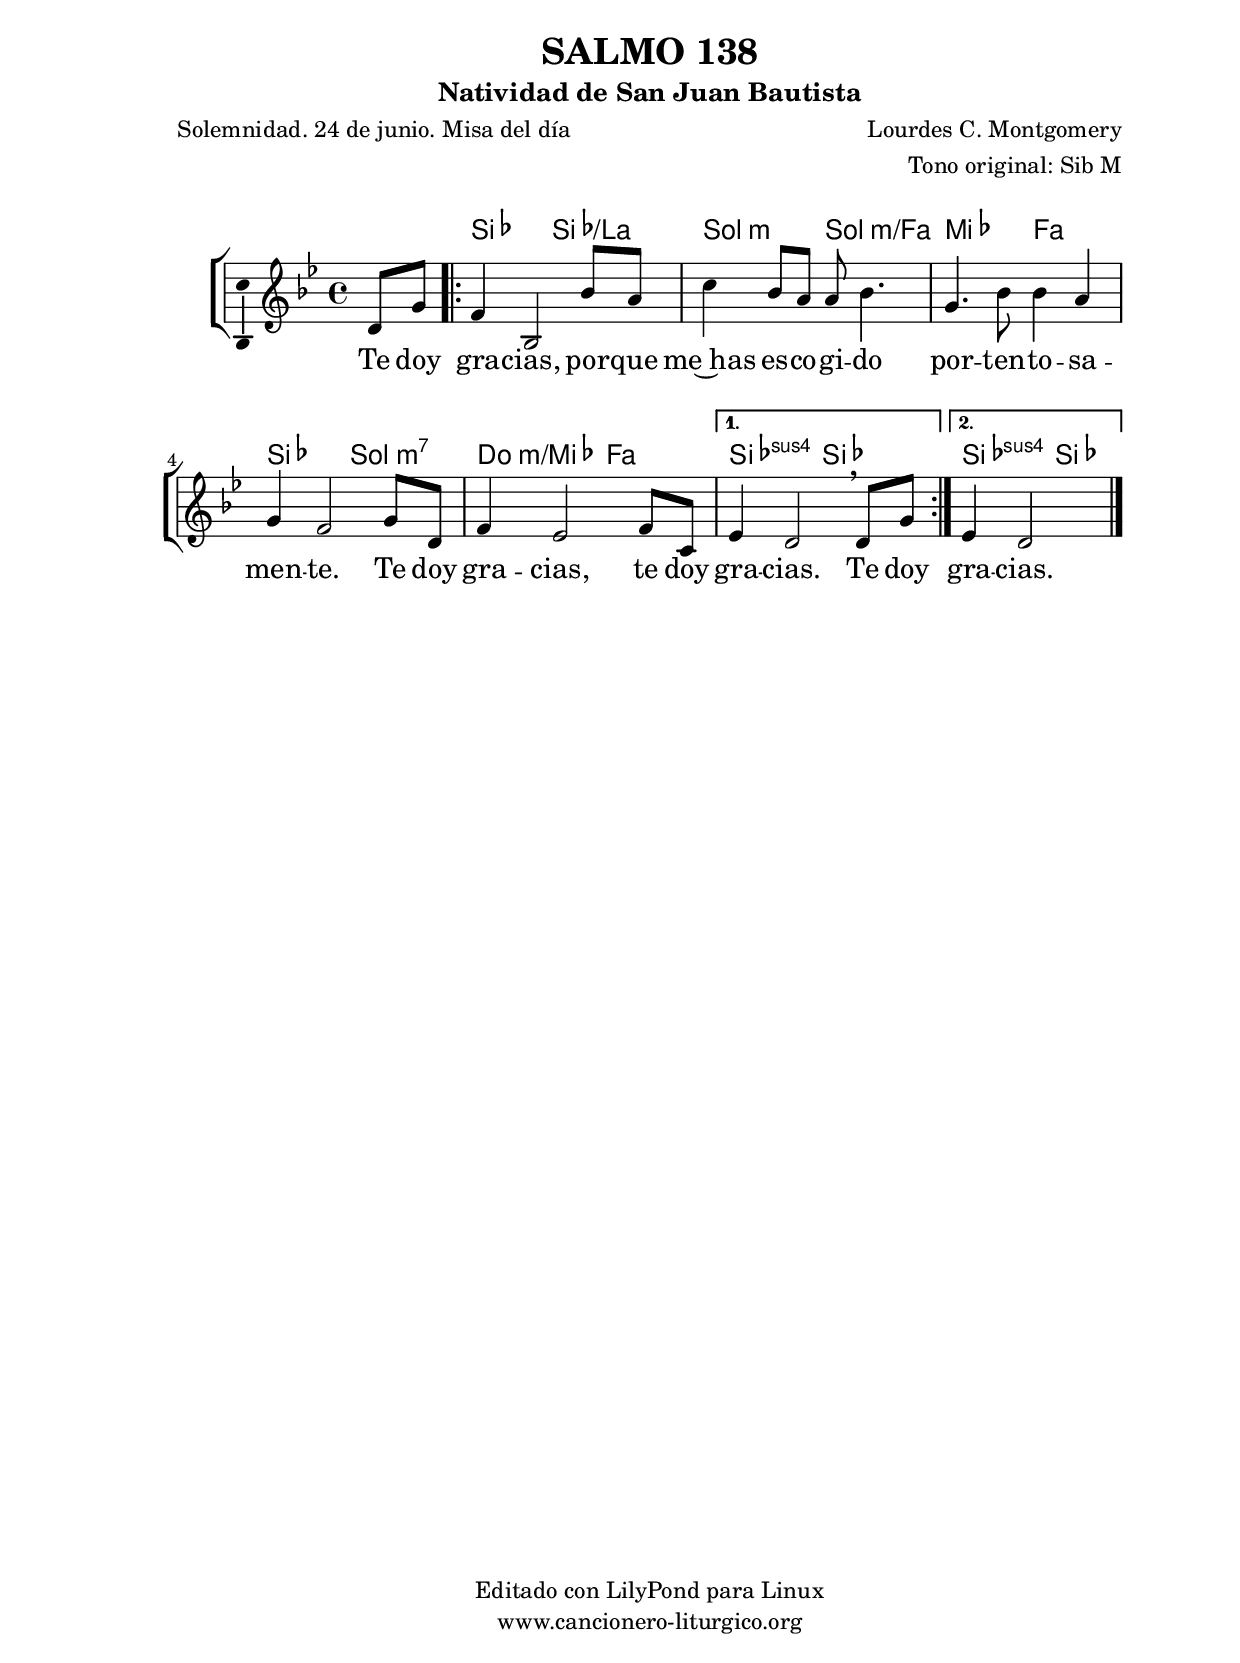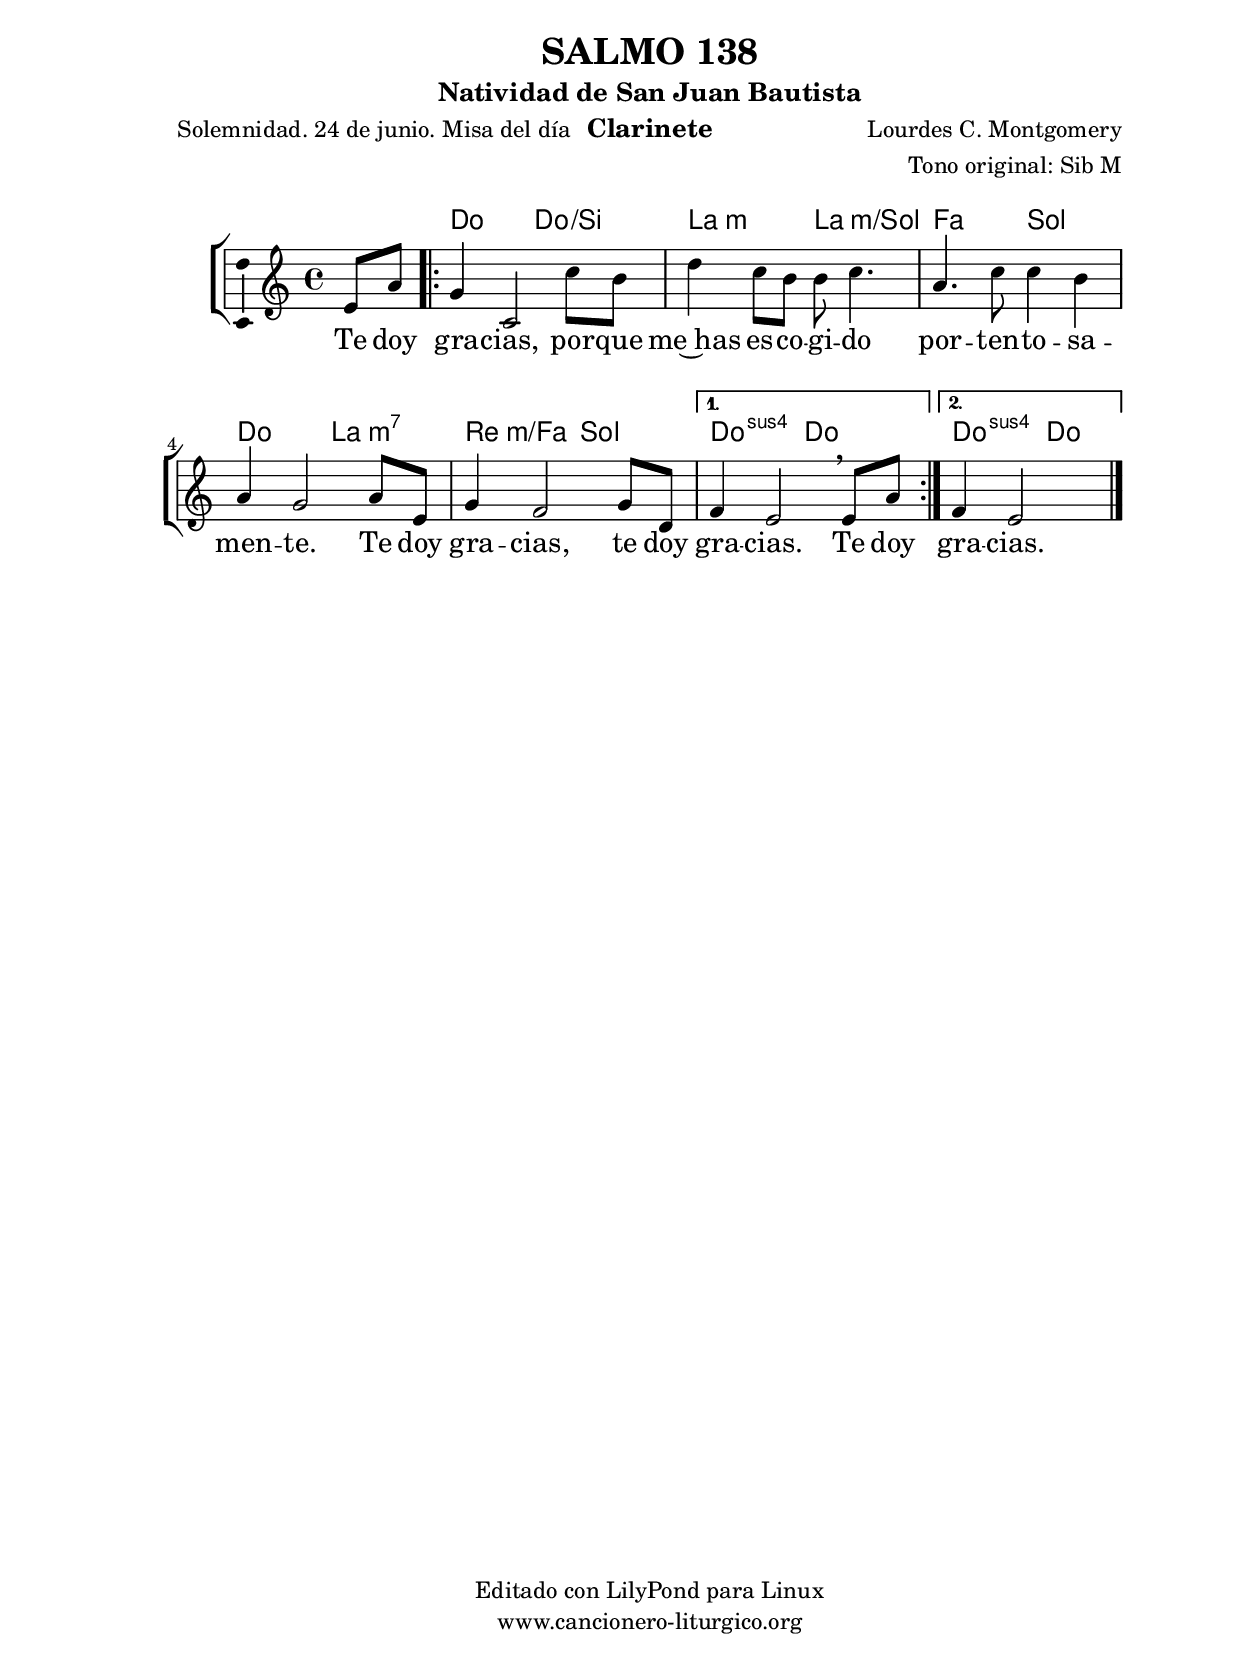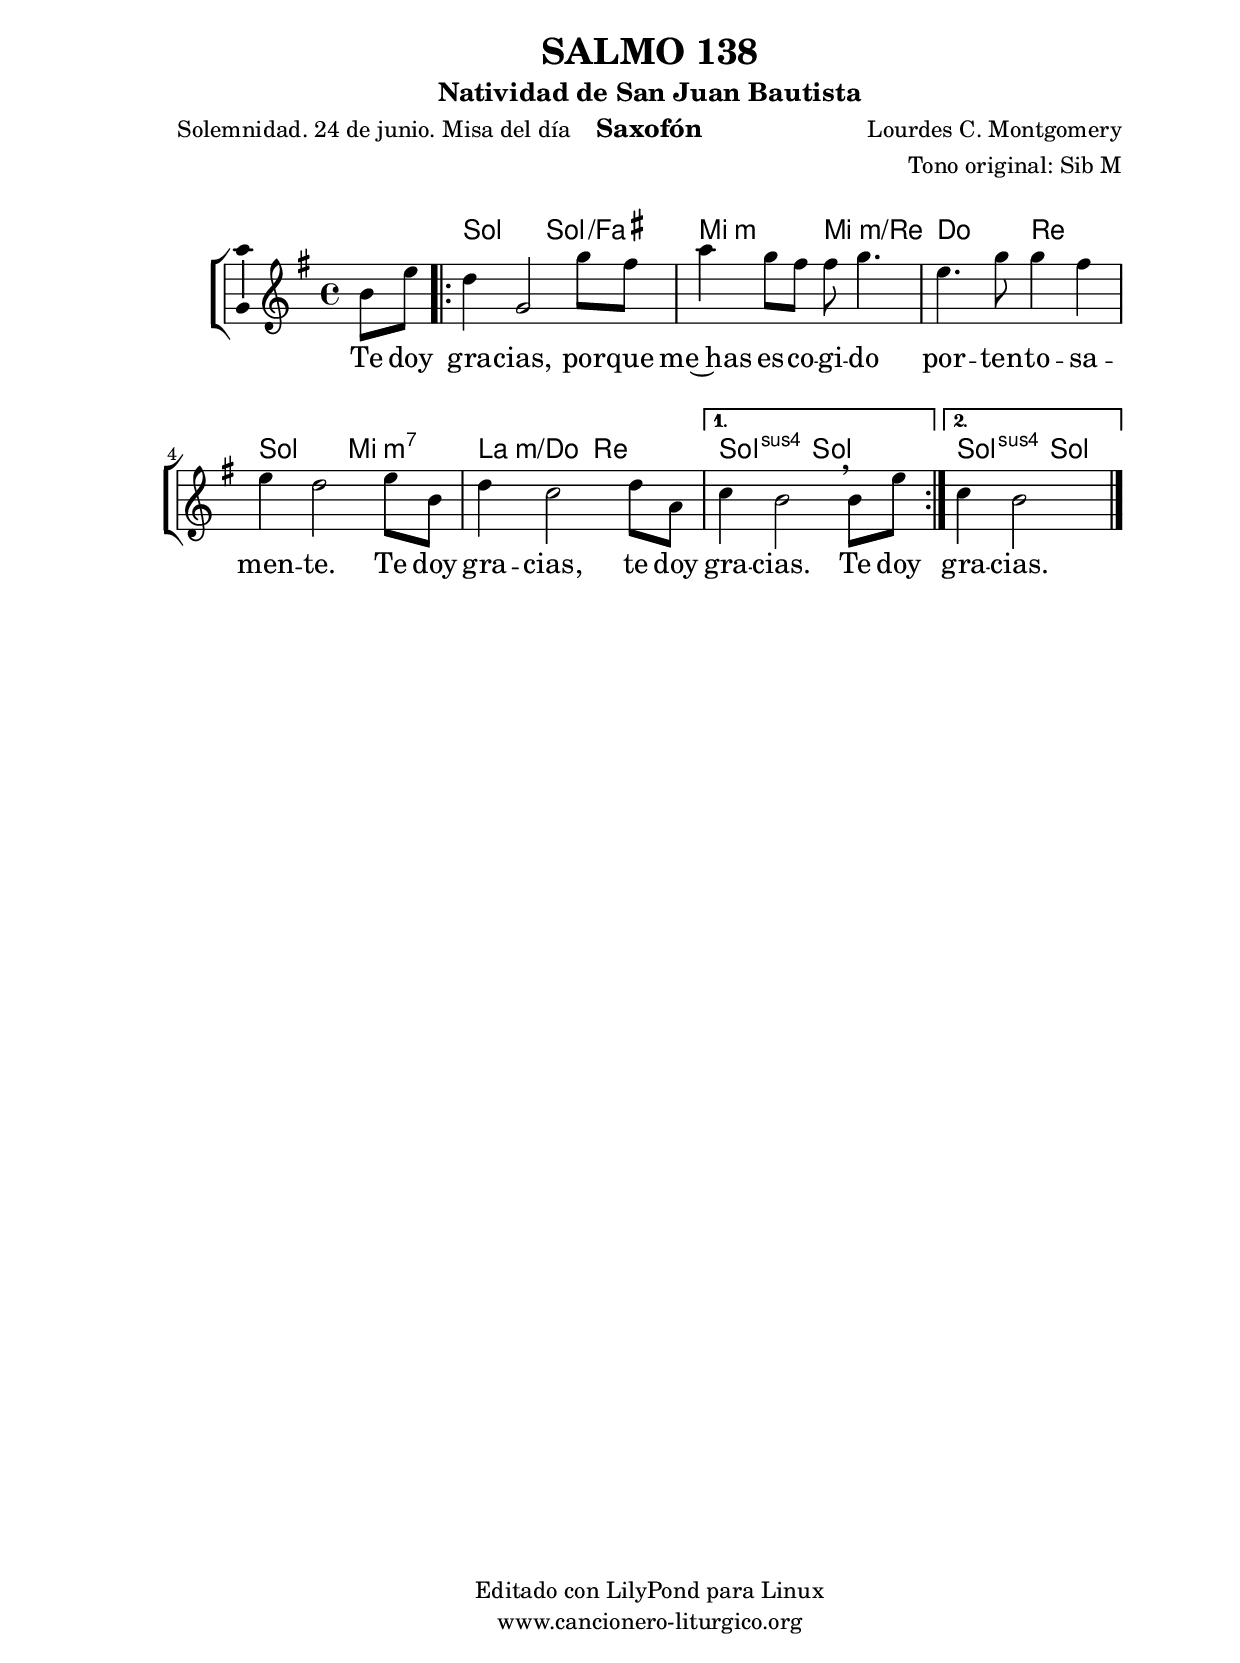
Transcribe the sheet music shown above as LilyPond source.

%
%para convertir .midi en .wav:
%timidity filename.midi -Ow -o finename.wav
%
%
%Para convertir de .wav a .mp3:
%lame -h -m j filename.wav
%
%
%para escuchar el midi:
%timidity nombrefichero.midi
%


%versión de lilypond para la que se ha escrito esta partitura:
\version "2.16.0"

	%Tamaño papel
	#(set-default-paper-size "a4")
	%Tamaño partitura
	#(set-global-staff-size 20)
	%No responde al pulsar sobre una nota
	#(ly:set-option 'point-and-click #f)

%parámetros del encabezamiento:
\header {
	title = "SALMO 138"
	subtitle = "Natividad de San Juan Bautista"
	composer = "Lourdes C. Montgomery"
	poet = "Solemnidad. 24 de junio. Misa del día"
	meter = ""
	arranger = "Tono original: Sib M"
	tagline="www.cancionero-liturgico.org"
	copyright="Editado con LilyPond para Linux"
	tiempo = ""
	usos = "Salmo"
	letra = "Te doy gracias, porque me has escogido portentosamente. Te doy gracias, te doy gracias."
	}

%parámetros asociados al papel:
\paper  {
	oddHeaderMarkup = \markup {\fill-line { \on-the-fly #not-first-page \fromproperty #'header:title \on-the-fly #not-first-page \fromproperty #'header:composer }}
	evenHeaderMarkup = \markup {\fill-line { \fromproperty #'header:composer \fromproperty #'header:title }}
	#(set-paper-size "a4")
	print-page-number = ##f
	first-page-number = 1
	print-first-page-number = ##f
%	head-separation = 3.0 \cm
	top-margin = 2.0 \cm
	bottom-margin = 0.5\cm
%%%	bottom-margin = -1.0\cm
	left-margin = 3.0 \cm
	line-width = 16.0 \cm 
	indent = 8\mm
	interscoreline = 2.\mm
	between-system-space = 15\mm
%	para que las partituras no llenen la hoja:
	ragged-bottom = ##t
%	idem para la última hoja:
	ragged-last-bottom = ##f
%	para que las partituras llenen el ancho del papel:
	ragged-last = ##f
	after-title-space = 2.5 \cm
%page-count=1
%system-count=8

	%Flexible Vertical Spacing
%	markup-markup-spacing =
%	#'((basic-distance . 15) (minimum-distance . 15) (padding . 3))
	markup-system-spacing =
	#'((basic-distance . 15) (minimum-distance . 15) (padding . 3))
	system-system-spacing =
	#'((basic-distance . 15) (minimum-distance . 15) (padding . 3))
	score-system-spacing =
	#'((basic-distance . 15) (minimum-distance . 15) (padding . 5))
%	top-system-spacing = % header
%	#'((basic-distance . 8) (minimum-distance . 0) (padding . 3))
%	top-markup-spacing =
%	#'((basic-distance . 20) (minimum-distance . 20) (padding . 3))
	last-bottom-spacing = % footer
	#'((basic-distance . 5) (minimum-distance . 5) (padding . 3))
%	score-markup-spacing =
%	#'((basic-distance . 16) (minimum-distance . 13) (padding . 3))

	}


%parámetros que afectan a toda la partitura:
global =  {
	%clave de sol (G):
	\clef G
	%armadura:
%	\transpose e ees
	\key bes \major
	\tempo 4=84
	\set Score.tempoHideNote = ##t
	}


acordes = {
	\italianChords
	\chordmode {
%	\transpose e ees
{
s4
\repeat volta 2 {
bes2 bes/a g:m g:m/f ees f bes g:m7 c:m/ees f
}
\alternative {
{
bes:sus4 bes
}
{
bes:sus4 bes
}
}

	}
	}
}


melodia = 
%	\transpose e ees
{
	\relative c'{
	\time 4/4

\partial4
d8 g
\repeat volta 2 {
f4 bes,2 bes'8 a
c4 bes8 a a bes4.
g4. bes8 bes4 a
g4 f2 g8 d
f4 ees2 f8 c
}
\alternative {
{
ees4 d2 \breathe d8 g
}
{
ees4 d2 s4
}
}

	\bar "|."
	}
	}


texto = \lyricmode {
Te doy gra -- cias,
por -- que me~has es -- co -- gi -- do por -- ten -- to -- sa -- men -- te.
Te doy gra -- cias,
te doy gra -- cias.
Te doy
gra -- cias.
	}


acordesStaff = \context ChordNames = acordesStaff <<
	\set chordChanges = ##t
	\acordes
	>>


vozStaff = \context Voice = vozStaff
\with {\consists "Ambitus_engraver"}
<<
%	\set Staff.instrumentName = ""
%	\set Staff.shortInstrumentName = ""
%	\set Staff.midiInstrument = #"clarinet"
%	\set Staff.midiInstrument = #"cello"
%	\set Staff.midiInstrument = #"flute"
	\set Staff.midiInstrument = #"electric guitar (jazz)"
%	\set Staff.midiInstrument = #"english horn"
%	\set Staff.midiInstrument = #"violin"
%	\set Staff.midiInstrument = #"glockenspiel"
	\set Staff.midiMinimumVolume = #0.7
	\set Staff.midiMaximumVolume = #0.9
	\global
	\melodia
	>>


textoStaff = \context Lyrics = textoStaff <<
	\lyricsto vozStaff \texto
	>>

\book {
	\score {
		\context ChoirStaff {
			\override StaffGroup.SystemStartBracket #'collapse-height = #1
			\override Score.SystemStartBar #'collapse-height = #1
			<<
			\acordesStaff
			\vozStaff
			\textoStaff
			>>
			}
		\layout {
	    		\context {
				\Lyrics
				\override LyricText #'font-size = #2
				}
	   		 \context {
				\Score
				%fontSize = #3
				\override StaffSymbol #'staff-space = #(magstep +3)
				%\override Beam #'thickness = #0.55
				%\override SpacingSpanner #'spacing-increment = #1.0
				%\override Slur #'height-limit = #1.5
				}
			}
		}
	\score {
		\unfoldRepeats
		\context ChoirStaff {
			<<
			\acordesStaff
			\vozStaff
			>>
			}
		\midi {
	  		\context {
	  			\Score
				tempoWholesPerMinute = #(ly:make-moment 70 4)
				}
			}
		}
	}

%Partitura para clarinete
#(define output-suffix "C")
\book {
	\header{
		instrument = "Clarinete"
		}
	\score {
		\context ChoirStaff {
			\override StaffGroup.SystemStartBracket #'collapse-height = #1
			\override Score.SystemStartBar #'collapse-height = #1
\transpose c d
			<<
			\acordesStaff
			\vozStaff
			\textoStaff
			>>
			}
		\layout {
	    		\context {
				\Lyrics
				\override LyricText #'font-size = #2
				}
	   		 \context {
				\Score
				%fontSize = #3
				\override StaffSymbol #'staff-space = #(magstep +3)
				%\override Beam #'thickness = #0.55
				%\override SpacingSpanner #'spacing-increment = #1.0
				%\override Slur #'height-limit = #1.5
				}
			}
		}
	}

%Partitura para saxofón
#(define output-suffix "S")
\book {
	\header{
		instrument = "Saxofón"
		}
	\score {
		\context ChoirStaff {
			\override StaffGroup.SystemStartBracket #'collapse-height = #1
			\override Score.SystemStartBar #'collapse-height = #1
\transpose c a
			<<
			\acordesStaff
			\vozStaff
			\textoStaff
			>>
			}
		\layout {
	    		\context {
				\Lyrics
				\override LyricText #'font-size = #2
				}
	   		 \context {
				\Score
				%fontSize = #3
				\override StaffSymbol #'staff-space = #(magstep +3)
				%\override Beam #'thickness = #0.55
				%\override SpacingSpanner #'spacing-increment = #1.0
				%\override Slur #'height-limit = #1.5
				}
			}
		}
	}

